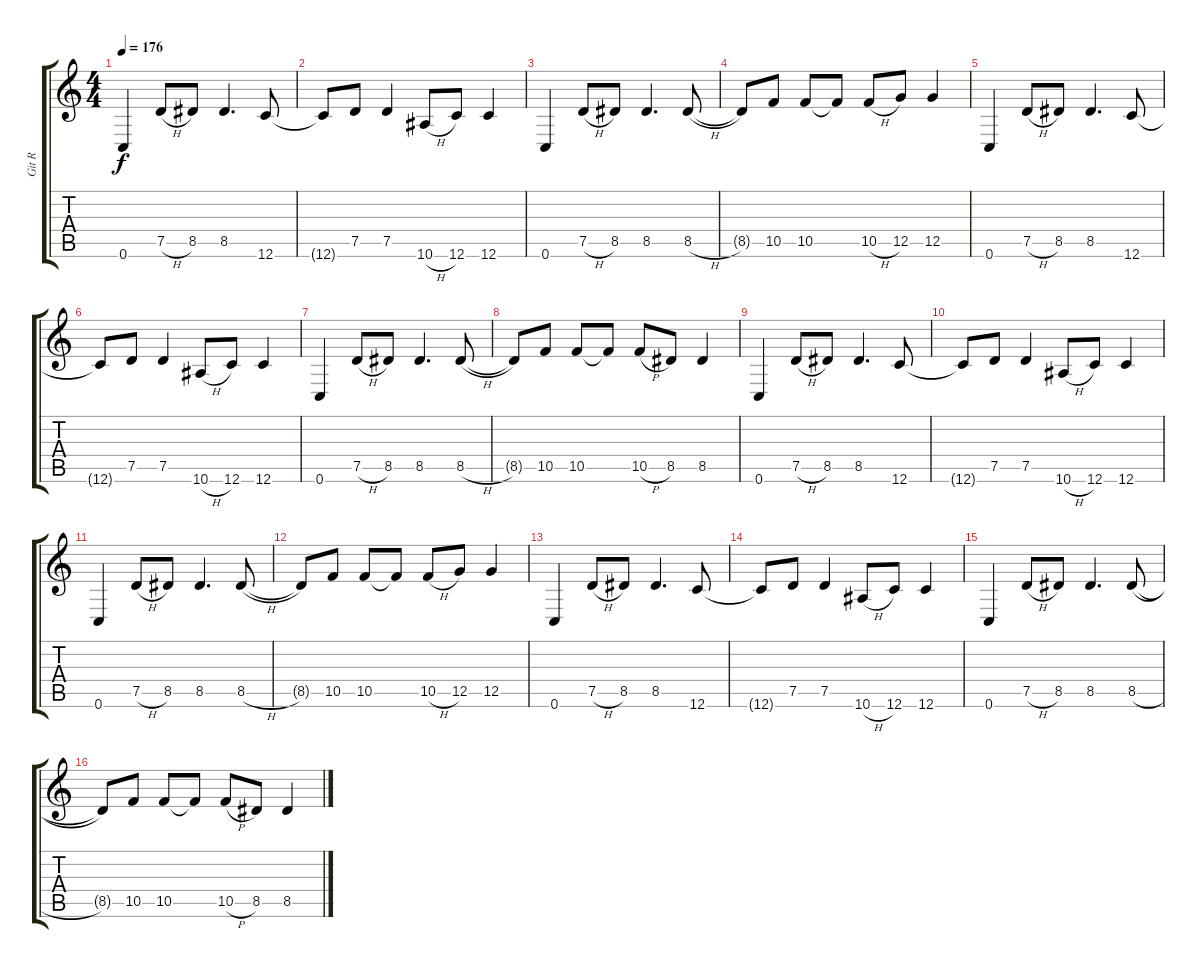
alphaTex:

\track ("Git R" "Git R") {instrument distortionguitar}
\staff {score tabs}
\tuning (D4 A3 F3 C3 G2 C2) {hide}
\ts (4 4)
\tempo 176
\clef g2
\ks c
0.6.4{dy f} 7.5{h}.8 8.5.8 8.5.4{d} 12.6.8 |
12.6{t}.8 7.5.8 7.5.4 10.6{h}.8 12.6.8 12.6.4 |
0.6.4 7.5{h}.8 8.5.8 8.5.4{d} 8.5{h}.8 |
8.5{t}.8 10.5.8 10.5.8 10.5{t}.8 10.5{h}.8 12.5.8 12.5.4 |
0.6.4 7.5{h}.8 8.5.8 8.5.4{d} 12.6.8 |
12.6{t}.8 7.5.8 7.5.4 10.6{h}.8 12.6.8 12.6.4 |
0.6.4 7.5{h}.8 8.5.8 8.5.4{d} 8.5{h}.8 |
8.5{t}.8 10.5.8 10.5.8 10.5{t}.8 10.5{h}.8 8.5.8 8.5.4 |
0.6.4 7.5{h}.8 8.5.8 8.5.4{d} 12.6.8 |
12.6{t}.8 7.5.8 7.5.4 10.6{h}.8 12.6.8 12.6.4 |
0.6.4 7.5{h}.8 8.5.8 8.5.4{d} 8.5{h}.8 |
8.5{t}.8 10.5.8 10.5.8 10.5{t}.8 10.5{h}.8 12.5.8 12.5.4 |
0.6.4 7.5{h}.8 8.5.8 8.5.4{d} 12.6.8 |
12.6{t}.8 7.5.8 7.5.4 10.6{h}.8 12.6.8 12.6.4 |
0.6.4 7.5{h}.8 8.5.8 8.5.4{d} 8.5{h}.8 |
8.5{t}.8 10.5.8 10.5.8 10.5{t}.8 10.5{h}.8 8.5.8 8.5.4
